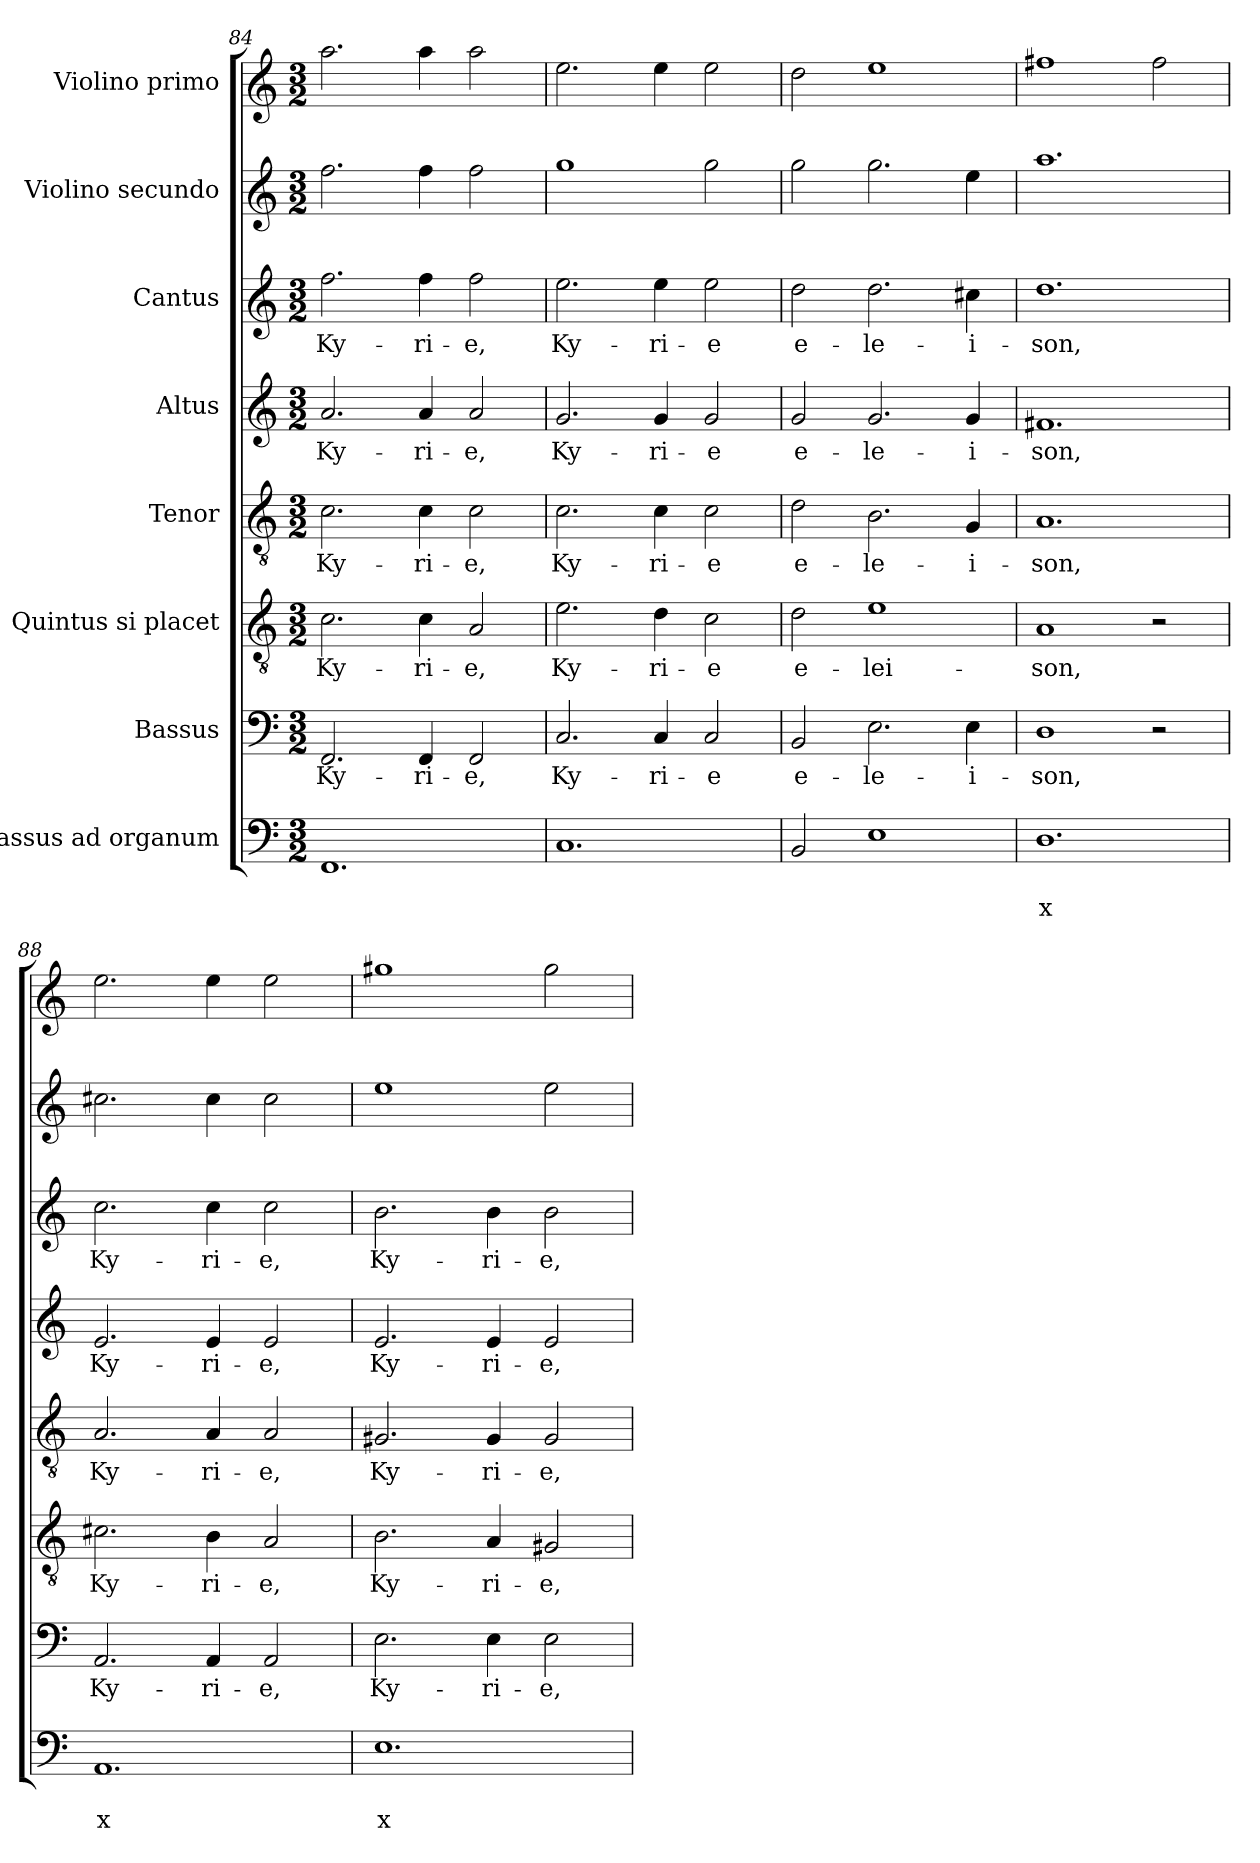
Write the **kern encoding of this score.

**kern	**text	**text	**kern	**text	**kern	**text	**kern	**text	**kern	**text	**kern	**text	**kern	**kern
*part8	*part8	*part8	*part7	*part7	*part6	*part6	*part5	*part5	*part4	*part4	*part3	*part3	*part2	*part1
*staff8	*staff8	*staff8	*staff7	*staff7	*staff6	*staff6	*staff5	*staff5	*staff4	*staff4	*staff3	*staff3	*staff2	*staff1
*I"Bassus ad organum	*	*	*I"Bassus	*	*I"Quintus si placet	*	*I"Tenor	*	*I"Altus	*	*I"Cantus	*	*I"Violino secundo	*I"Violino primo
!!LO:LB:g=z
*clefF4	*	*	*clefF4	*	*clefGv2	*	*clefGv2	*	*clefG2	*	*clefG2	*	*clefG2	*clefG2
*k[]	*	*	*k[]	*	*k[]	*	*k[]	*	*k[]	*	*k[]	*	*k[]	*k[]
*C:	*	*	*C:	*	*C:	*	*C:	*	*C:	*	*C:	*	*C:	*C:
*M3/2	*	*	*M3/2	*	*M3/2	*	*M3/2	*	*M3/2	*	*M3/2	*	*M3/2	*M3/2
=84	=84	=84	=84	=84	=84	=84	=84	=84	=84	=84	=84	=84	=84	=84
!	!	!	!	!LO:LY:b	!	!LO:LY:b	!	!LO:LY:b	!	!LO:LY:b	!	!LO:LY:b	!	!
1.FF	.	.	2.FF/	Ky-	2.c\	Ky-	2.c\	Ky-	2.a/	Ky-	2.ff\	Ky-	2.ff\	2.aa\
!	!	!	!	!LO:LY:b	!	!LO:LY:b	!	!LO:LY:b	!	!LO:LY:b	!	!LO:LY:b	!	!
.	.	.	4FF/	-ri-	4c\	-ri-	4c\	-ri-	4a/	-ri-	4ff\	-ri-	4ff\	4aa\
!	!	!	!	!LO:LY:b	!	!LO:LY:b	!	!LO:LY:b	!	!LO:LY:b	!	!LO:LY:b	!	!
.	.	.	2FF/	-e,	2A/	-e,	2c\	-e,	2a/	-e,	2ff\	-e,	2ff\	2aa\
=85	=85	=85	=85	=85	=85	=85	=85	=85	=85	=85	=85	=85	=85	=85
!	!	!	!	!LO:LY:b	!	!LO:LY:b	!	!LO:LY:b	!	!LO:LY:b	!	!LO:LY:b	!	!
1.C	.	.	2.C/	Ky-	2.e\	Ky-	2.c\	Ky-	2.g/	Ky-	2.ee\	Ky-	1gg	2.ee\
!	!	!	!	!LO:LY:b	!	!LO:LY:b	!	!LO:LY:b	!	!LO:LY:b	!	!LO:LY:b	!	!
.	.	.	4C/	-ri-	4d\	-ri-	4c\	-ri-	4g/	-ri-	4ee\	-ri-	.	4ee\
!	!	!	!	!LO:LY:b	!	!LO:LY:b	!	!LO:LY:b	!	!LO:LY:b	!	!LO:LY:b	!	!
.	.	.	2C/	-e	2c\	-e	2c\	-e	2g/	-e	2ee\	-e	2gg\	2ee\
=86	=86	=86	=86	=86	=86	=86	=86	=86	=86	=86	=86	=86	=86	=86
!	!	!	!	!LO:LY:b	!	!LO:LY:b	!	!LO:LY:b	!	!LO:LY:b	!	!LO:LY:b	!	!
2BB/	.	.	2BB/	e-	2d\	e-	2d\	e-	2g/	e-	2dd\	e-	2gg\	2dd\
!	!	!	!	!LO:LY:b	!	!LO:LY:b	!	!LO:LY:b	!	!LO:LY:b	!	!LO:LY:b	!	!
1E	.	.	2.E\	-le-	1e	-lei-	2.B\	-le-	2.g/	-le-	2.dd\	-le-	2.gg\	1ee
!	!	!	!	!LO:LY:b	!	!	!	!LO:LY:b	!	!LO:LY:b	!	!LO:LY:b	!	!
.	.	.	4E\	-i-	.	.	4G/	-i-	4g/	-i-	4cc#X\	-i-	4ee\	.
=87	=87	=87	=87	=87	=87	=87	=87	=87	=87	=87	=87	=87	=87	=87
!	!	!LO:LY:b	!	!LO:LY:b	!	!LO:LY:b	!	!LO:LY:b	!	!LO:LY:b	!	!LO:LY:b	!	!
1.D	.	x	1D	-son,	1A	-son,	1.A	-son,	1.f#X	-son,	1.dd	-son,	1.aa	1ff#X
.	.	.	2r	.	2r	.	.	.	.	.	.	.	.	2ff#\
=88	=88	=88	=88	=88	=88	=88	=88	=88	=88	=88	=88	=88	=88	=88
!	!	!LO:LY:b	!	!LO:LY:b	!	!LO:LY:b	!	!LO:LY:b	!	!LO:LY:b	!	!LO:LY:b	!	!
1.AA	.	x	2.AA/	Ky-	2.c#X\	Ky-	2.A/	Ky-	2.e/	Ky-	2.cc\	Ky-	2.cc#X\	2.ee\
!	!	!	!	!LO:LY:b	!	!LO:LY:b	!	!LO:LY:b	!	!LO:LY:b	!	!LO:LY:b	!	!
.	.	.	4AA/	-ri-	4B\	-ri-	4A/	-ri-	4e/	-ri-	4cc\	-ri-	4cc#\	4ee\
!	!	!	!	!LO:LY:b	!	!LO:LY:b	!	!LO:LY:b	!	!LO:LY:b	!	!LO:LY:b	!	!
.	.	.	2AA/	-e,	2A/	-e,	2A/	-e,	2e/	-e,	2cc\	-e,	2cc#\	2ee\
=89	=89	=89	=89	=89	=89	=89	=89	=89	=89	=89	=89	=89	=89	=89
!	!	!LO:LY:b	!	!LO:LY:b	!	!LO:LY:b	!	!LO:LY:b	!	!LO:LY:b	!	!LO:LY:b	!	!
1.E	.	x	2.E\	Ky-	2.B\	Ky-	2.G#X/	Ky-	2.e/	Ky-	2.b\	Ky-	1ee	1gg#X
!	!	!	!	!LO:LY:b	!	!LO:LY:b	!	!LO:LY:b	!	!LO:LY:b	!	!LO:LY:b	!	!
.	.	.	4E\	-ri-	4A/	-ri-	4G#/	-ri-	4e/	-ri-	4b\	-ri-	.	.
!	!	!	!	!LO:LY:b	!	!LO:LY:b	!	!LO:LY:b	!	!LO:LY:b	!	!LO:LY:b	!	!
.	.	.	2E\	-e,	2G#X/	-e,	2G#/	-e,	2e/	-e,	2b\	-e,	2ee\	2gg#\
=	=	=	=	=	=	=	=	=	=	=	=	=	=	=
*-	*-	*-	*-	*-	*-	*-	*-	*-	*-	*-	*-	*-	*-	*-
